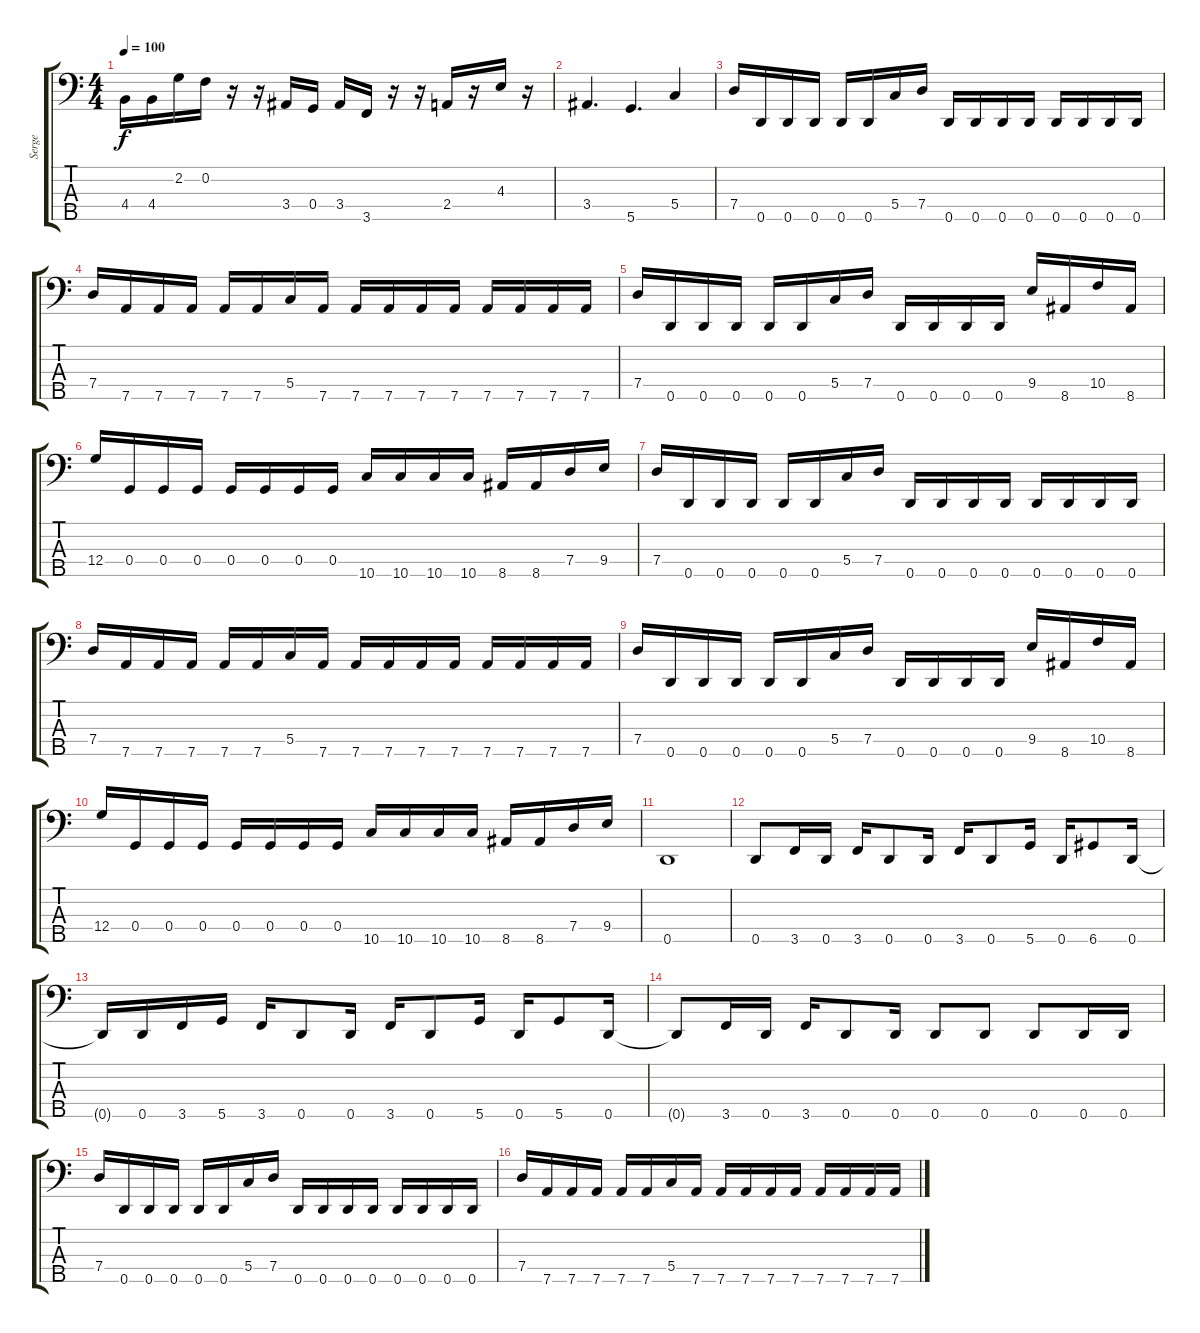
\track ("Serge" "Serge") {instrument electricbasspick}
\staff {score tabs}
\tuning (Bb2 F2 C2 G1 D1) {hide}
\ts (4 4)
\tempo 100
\clef f4
\ks c
4.4.16{dy f} 4.4.16 2.2.16 0.2.16 r.16 r.16 3.4.16 0.4.16 3.4.16 3.5.16 r.16 r.16 2.4.16 r.16 4.3.16 r.16 |
3.4.4{d} 5.5.4{d} 5.4.4 |
7.4.16 0.5.16 0.5.16 0.5.16 0.5.16 0.5.16 5.4.16 7.4.16 0.5.16 0.5.16 0.5.16 0.5.16 0.5.16 0.5.16 0.5.16 0.5.16 |
7.4.16 7.5.16 7.5.16 7.5.16 7.5.16 7.5.16 5.4.16 7.5.16 7.5.16 7.5.16 7.5.16 7.5.16 7.5.16 7.5.16 7.5.16 7.5.16 |
7.4.16 0.5.16 0.5.16 0.5.16 0.5.16 0.5.16 5.4.16 7.4.16 0.5.16 0.5.16 0.5.16 0.5.16 9.4.16 8.5.16 10.4.16 8.5.16 |
12.4.16 0.4.16 0.4.16 0.4.16 0.4.16 0.4.16 0.4.16 0.4.16 10.5.16 10.5.16 10.5.16 10.5.16 8.5.16 8.5.16 7.4.16 9.4.16 |
7.4.16 0.5.16 0.5.16 0.5.16 0.5.16 0.5.16 5.4.16 7.4.16 0.5.16 0.5.16 0.5.16 0.5.16 0.5.16 0.5.16 0.5.16 0.5.16 |
7.4.16 7.5.16 7.5.16 7.5.16 7.5.16 7.5.16 5.4.16 7.5.16 7.5.16 7.5.16 7.5.16 7.5.16 7.5.16 7.5.16 7.5.16 7.5.16 |
7.4.16 0.5.16 0.5.16 0.5.16 0.5.16 0.5.16 5.4.16 7.4.16 0.5.16 0.5.16 0.5.16 0.5.16 9.4.16 8.5.16 10.4.16 8.5.16 |
12.4.16 0.4.16 0.4.16 0.4.16 0.4.16 0.4.16 0.4.16 0.4.16 10.5.16 10.5.16 10.5.16 10.5.16 8.5.16 8.5.16 7.4.16 9.4.16 |
0.5.1 |
0.5.8 3.5.16 0.5.16 3.5.16 0.5.8 0.5.16 3.5.16 0.5.8 5.5.16 0.5.16 6.5.8 0.5.16 |
0.5{t}.16 0.5.16 3.5.16 5.5.16 3.5.16 0.5.8 0.5.16 3.5.16 0.5.8 5.5.16 0.5.16 5.5.8 0.5.16 |
0.5{t}.8 3.5.16 0.5.16 3.5.16 0.5.8 0.5.16 0.5.8 0.5.8 0.5.8 0.5.16 0.5.16 |
7.4.16 0.5.16 0.5.16 0.5.16 0.5.16 0.5.16 5.4.16 7.4.16 0.5.16 0.5.16 0.5.16 0.5.16 0.5.16 0.5.16 0.5.16 0.5.16 |
7.4.16 7.5.16 7.5.16 7.5.16 7.5.16 7.5.16 5.4.16 7.5.16 7.5.16 7.5.16 7.5.16 7.5.16 7.5.16 7.5.16 7.5.16 7.5.16
